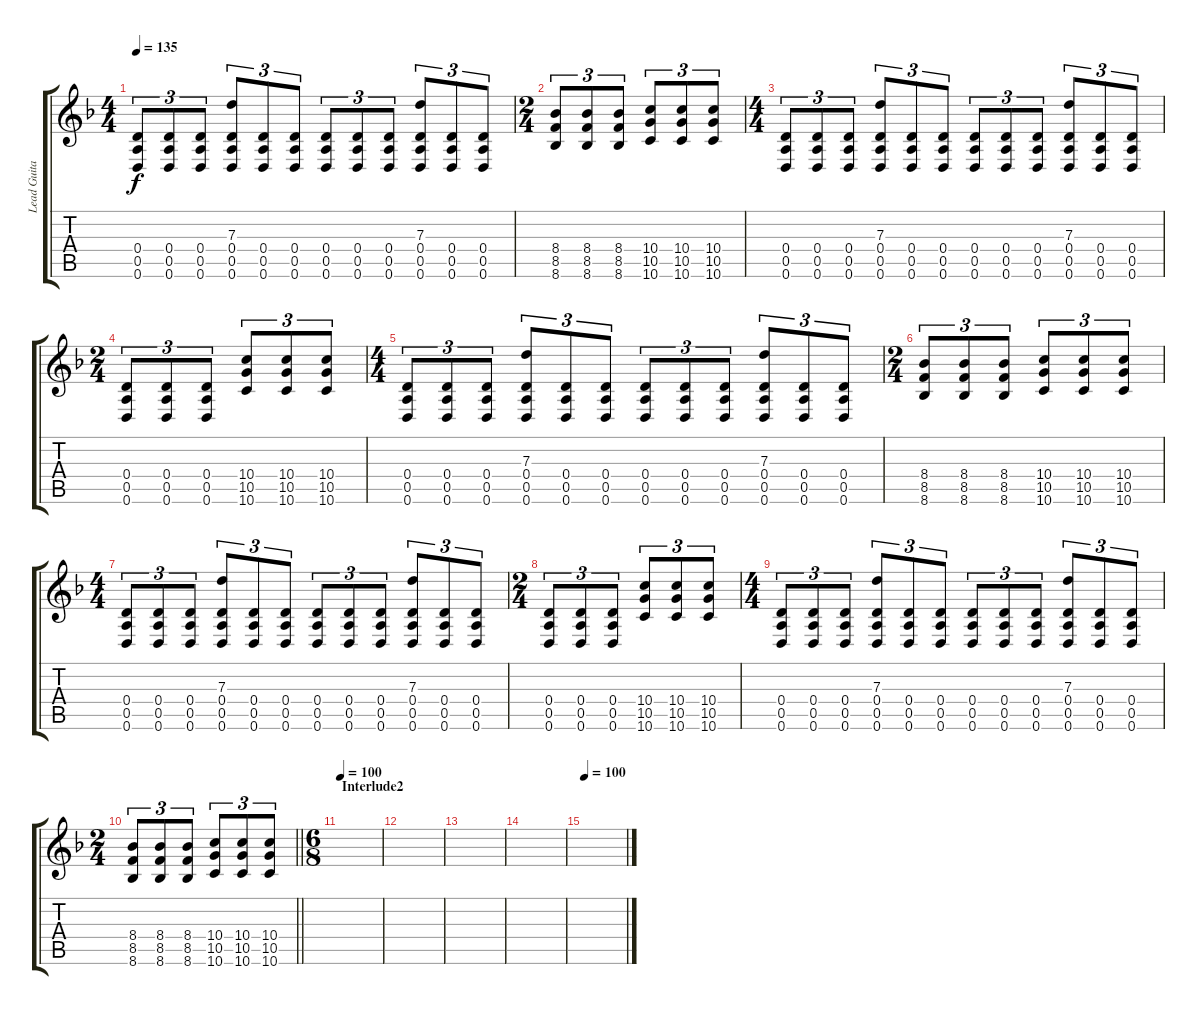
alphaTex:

\track ("Lead Guitar" "Lead Guita") {instrument distortionguitar}
\staff {score tabs}
\tuning (E4 B3 G3 D3 A2 D2) {hide}
\ts (4 4)
\tempo 135
\clef g2
\ks dminor
(0.4 0.5 0.6).8{tu (3 2) dy f} (0.4 0.5 0.6).8{tu (3 2)} (0.4 0.5 0.6).8{tu (3 2)} (7.3 0.4 0.5 0.6).8{tu (3 2)} (0.4 0.5 0.6).8{tu (3 2)} (0.4 0.5 0.6).8{tu (3 2)} (0.4 0.5 0.6).8{tu (3 2)} (0.4 0.5 0.6).8{tu (3 2)} (0.4 0.5 0.6).8{tu (3 2)} (7.3 0.4 0.5 0.6).8{tu (3 2)} (0.4 0.5 0.6).8{tu (3 2)} (0.4 0.5 0.6).8{tu (3 2)} |
\ts (2 4)
(8.4 8.5 8.6).8{tu (3 2)} (8.4 8.5 8.6).8{tu (3 2)} (8.4 8.5 8.6).8{tu (3 2)} (10.4 10.5 10.6).8{tu (3 2)} (10.4 10.5 10.6).8{tu (3 2)} (10.4 10.5 10.6).8{tu (3 2)} |
\ts (4 4)
(0.4 0.5 0.6).8{tu (3 2)} (0.4 0.5 0.6).8{tu (3 2)} (0.4 0.5 0.6).8{tu (3 2)} (7.3 0.4 0.5 0.6).8{tu (3 2)} (0.4 0.5 0.6).8{tu (3 2)} (0.4 0.5 0.6).8{tu (3 2)} (0.4 0.5 0.6).8{tu (3 2)} (0.4 0.5 0.6).8{tu (3 2)} (0.4 0.5 0.6).8{tu (3 2)} (7.3 0.4 0.5 0.6).8{tu (3 2)} (0.4 0.5 0.6).8{tu (3 2)} (0.4 0.5 0.6).8{tu (3 2)} |
\ts (2 4)
(0.4 0.5 0.6).8{tu (3 2)} (0.4 0.5 0.6).8{tu (3 2)} (0.4 0.5 0.6).8{tu (3 2)} (10.4 10.5 10.6).8{tu (3 2)} (10.4 10.5 10.6).8{tu (3 2)} (10.4 10.5 10.6).8{tu (3 2)} |
\ts (4 4)
(0.4 0.5 0.6).8{tu (3 2)} (0.4 0.5 0.6).8{tu (3 2)} (0.4 0.5 0.6).8{tu (3 2)} (7.3 0.4 0.5 0.6).8{tu (3 2)} (0.4 0.5 0.6).8{tu (3 2)} (0.4 0.5 0.6).8{tu (3 2)} (0.4 0.5 0.6).8{tu (3 2)} (0.4 0.5 0.6).8{tu (3 2)} (0.4 0.5 0.6).8{tu (3 2)} (7.3 0.4 0.5 0.6).8{tu (3 2)} (0.4 0.5 0.6).8{tu (3 2)} (0.4 0.5 0.6).8{tu (3 2)} |
\ts (2 4)
(8.4 8.5 8.6).8{tu (3 2)} (8.4 8.5 8.6).8{tu (3 2)} (8.4 8.5 8.6).8{tu (3 2)} (10.4 10.5 10.6).8{tu (3 2)} (10.4 10.5 10.6).8{tu (3 2)} (10.4 10.5 10.6).8{tu (3 2)} |
\ts (4 4)
(0.4 0.5 0.6).8{tu (3 2)} (0.4 0.5 0.6).8{tu (3 2)} (0.4 0.5 0.6).8{tu (3 2)} (7.3 0.4 0.5 0.6).8{tu (3 2)} (0.4 0.5 0.6).8{tu (3 2)} (0.4 0.5 0.6).8{tu (3 2)} (0.4 0.5 0.6).8{tu (3 2)} (0.4 0.5 0.6).8{tu (3 2)} (0.4 0.5 0.6).8{tu (3 2)} (7.3 0.4 0.5 0.6).8{tu (3 2)} (0.4 0.5 0.6).8{tu (3 2)} (0.4 0.5 0.6).8{tu (3 2)} |
\ts (2 4)
(0.4 0.5 0.6).8{tu (3 2)} (0.4 0.5 0.6).8{tu (3 2)} (0.4 0.5 0.6).8{tu (3 2)} (10.4 10.5 10.6).8{tu (3 2)} (10.4 10.5 10.6).8{tu (3 2)} (10.4 10.5 10.6).8{tu (3 2)} |
\ts (4 4)
(0.4 0.5 0.6).8{tu (3 2)} (0.4 0.5 0.6).8{tu (3 2)} (0.4 0.5 0.6).8{tu (3 2)} (7.3 0.4 0.5 0.6).8{tu (3 2)} (0.4 0.5 0.6).8{tu (3 2)} (0.4 0.5 0.6).8{tu (3 2)} (0.4 0.5 0.6).8{tu (3 2)} (0.4 0.5 0.6).8{tu (3 2)} (0.4 0.5 0.6).8{tu (3 2)} (7.3 0.4 0.5 0.6).8{tu (3 2)} (0.4 0.5 0.6).8{tu (3 2)} (0.4 0.5 0.6).8{tu (3 2)} |
\ts (2 4)
\barLineRight lightlight
(8.4 8.5 8.6).8{tu (3 2)} (8.4 8.5 8.6).8{tu (3 2)} (8.4 8.5 8.6).8{tu (3 2)} (10.4 10.5 10.6).8{tu (3 2)} (10.4 10.5 10.6).8{tu (3 2)} (10.4 10.5 10.6).8{tu (3 2)} |
\ts (6 8)
\section ("" "Interlude2")
\tempo 90
\tempo 100
|
|
|
|
\tempo 90
\tempo 100
